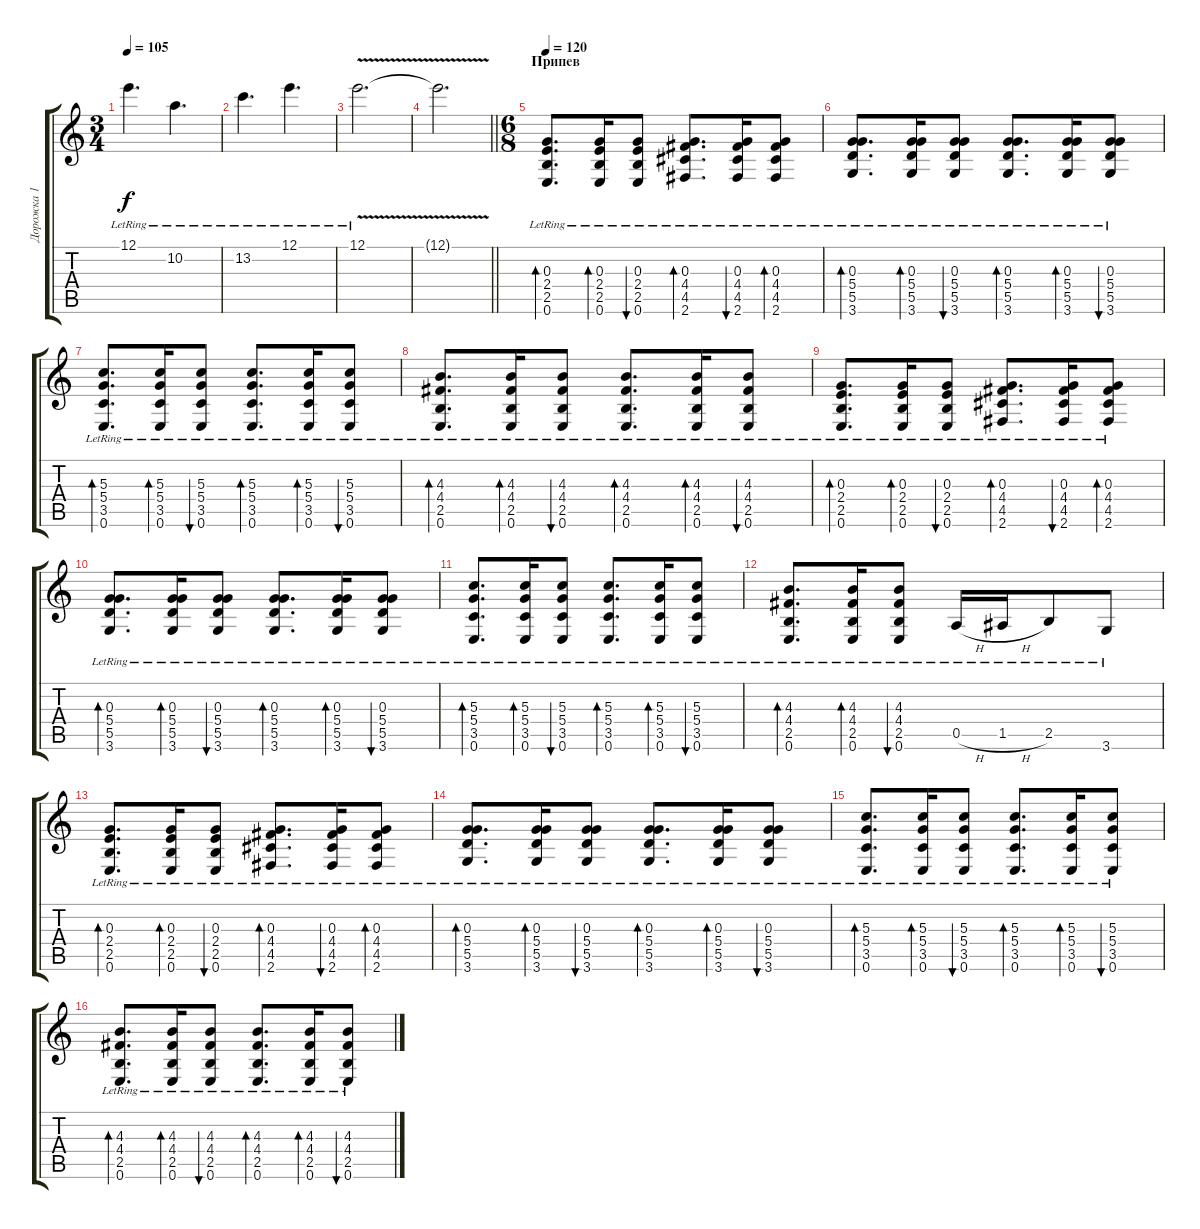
\track ("Дорожка 1" "Дорожка 1") {instrument acousticguitarsteel}
\staff {score tabs}
\tuning (E4 B3 G3 D3 A2 E2) {hide}
\ts (3 4)
\tempo 105
\clef g2
\ks c
12.1{lr}.4{d dy f} 10.2{lr}.4{d} |
13.2{lr}.4{d} 12.1{lr}.4{d} |
12.1{v lr}.2{d} |
\barLineRight lightlight
12.1{t}.2{d} |
\ts (6 8)
\section ("" "Припев")
\tempo 120
(0.3{lr} 2.4{lr} 2.5{lr} 0.6{lr}).8{d bd 60} (0.3{lr} 2.4{lr} 2.5{lr} 0.6{lr}).16{bd 60} (0.3{lr} 2.4{lr} 2.5{lr} 0.6{lr}).8{bu 60} (0.3{lr} 4.4{lr} 4.5{lr} 2.6{lr}).8{d bd 60} (0.3{lr} 4.4{lr} 4.5{lr} 2.6{lr}).16{bu 60} (0.3{lr} 4.4{lr} 4.5{lr} 2.6{lr}).8{bd 60} |
(0.3{lr} 5.4{lr} 5.5{lr} 3.6{lr}).8{d bd 60} (0.3{lr} 5.4{lr} 5.5{lr} 3.6{lr}).16{bd 60} (0.3{lr} 5.4{lr} 5.5{lr} 3.6{lr}).8{bu 60} (0.3{lr} 5.4{lr} 5.5{lr} 3.6{lr}).8{d bd 60} (0.3{lr} 5.4{lr} 5.5{lr} 3.6{lr}).16{bd 60} (0.3{lr} 5.4{lr} 5.5{lr} 3.6{lr}).8{bu 60} |
(5.3{lr} 5.4{lr} 3.5{lr} 0.6{lr}).8{d bd 60} (5.3{lr} 5.4{lr} 3.5{lr} 0.6{lr}).16{bd 60} (5.3{lr} 5.4{lr} 3.5{lr} 0.6{lr}).8{bu 60} (5.3{lr} 5.4{lr} 3.5{lr} 0.6{lr}).8{d bd 60} (5.3{lr} 5.4{lr} 3.5{lr} 0.6{lr}).16{bd 60} (5.3{lr} 5.4{lr} 3.5{lr} 0.6{lr}).8{bu 60} |
(4.3{lr} 4.4{lr} 2.5{lr} 0.6{lr}).8{d bd 60} (4.3{lr} 4.4{lr} 2.5{lr} 0.6{lr}).16{bd 60} (4.3{lr} 4.4{lr} 2.5{lr} 0.6{lr}).8{bu 60} (4.3{lr} 4.4{lr} 2.5{lr} 0.6{lr}).8{d bd 60} (4.3{lr} 4.4{lr} 2.5{lr} 0.6{lr}).16{bd 60} (4.3{lr} 4.4{lr} 2.5{lr} 0.6{lr}).8{bu 60} |
(0.3{lr} 2.4{lr} 2.5{lr} 0.6{lr}).8{d bd 60} (0.3{lr} 2.4{lr} 2.5{lr} 0.6{lr}).16{bd 60} (0.3{lr} 2.4{lr} 2.5{lr} 0.6{lr}).8{bu 60} (0.3{lr} 4.4{lr} 4.5{lr} 2.6{lr}).8{d bd 60} (0.3{lr} 4.4{lr} 4.5{lr} 2.6{lr}).16{bu 60} (0.3{lr} 4.4{lr} 4.5{lr} 2.6{lr}).8{bd 60} |
(0.3{lr} 5.4{lr} 5.5{lr} 3.6{lr}).8{d bd 60} (0.3{lr} 5.4{lr} 5.5{lr} 3.6{lr}).16{bd 60} (0.3{lr} 5.4{lr} 5.5{lr} 3.6{lr}).8{bu 60} (0.3{lr} 5.4{lr} 5.5{lr} 3.6{lr}).8{d bd 60} (0.3{lr} 5.4{lr} 5.5{lr} 3.6{lr}).16{bd 60} (0.3{lr} 5.4{lr} 5.5{lr} 3.6{lr}).8{bu 60} |
(5.3{lr} 5.4{lr} 3.5{lr} 0.6{lr}).8{d bd 60} (5.3{lr} 5.4{lr} 3.5{lr} 0.6{lr}).16{bd 60} (5.3{lr} 5.4{lr} 3.5{lr} 0.6{lr}).8{bu 60} (5.3{lr} 5.4{lr} 3.5{lr} 0.6{lr}).8{d bd 60} (5.3{lr} 5.4{lr} 3.5{lr} 0.6{lr}).16{bd 60} (5.3{lr} 5.4{lr} 3.5{lr} 0.6{lr}).8{bu 60} |
(4.3{lr} 4.4{lr} 2.5{lr} 0.6{lr}).8{d bd 60} (4.3{lr} 4.4{lr} 2.5{lr} 0.6{lr}).16{bd 60} (4.3{lr} 4.4{lr} 2.5{lr} 0.6{lr}).8{bu 60} 0.5{h lr}.16 1.5{h lr}.16 2.5{lr}.8 3.6{lr}.8 |
(0.3{lr} 2.4{lr} 2.5{lr} 0.6{lr}).8{d bd 60} (0.3{lr} 2.4{lr} 2.5{lr} 0.6{lr}).16{bd 60} (0.3{lr} 2.4{lr} 2.5{lr} 0.6{lr}).8{bu 60} (0.3{lr} 4.4{lr} 4.5{lr} 2.6{lr}).8{d bd 60} (0.3{lr} 4.4{lr} 4.5{lr} 2.6{lr}).16{bu 60} (0.3{lr} 4.4{lr} 4.5{lr} 2.6{lr}).8{bd 60} |
(0.3{lr} 5.4{lr} 5.5{lr} 3.6{lr}).8{d bd 60} (0.3{lr} 5.4{lr} 5.5{lr} 3.6{lr}).16{bd 60} (0.3{lr} 5.4{lr} 5.5{lr} 3.6{lr}).8{bu 60} (0.3{lr} 5.4{lr} 5.5{lr} 3.6{lr}).8{d bd 60} (0.3{lr} 5.4{lr} 5.5{lr} 3.6{lr}).16{bd 60} (0.3{lr} 5.4{lr} 5.5{lr} 3.6{lr}).8{bu 60} |
(5.3{lr} 5.4{lr} 3.5{lr} 0.6{lr}).8{d bd 60} (5.3{lr} 5.4{lr} 3.5{lr} 0.6{lr}).16{bd 60} (5.3{lr} 5.4{lr} 3.5{lr} 0.6{lr}).8{bu 60} (5.3{lr} 5.4{lr} 3.5{lr} 0.6{lr}).8{d bd 60} (5.3{lr} 5.4{lr} 3.5{lr} 0.6{lr}).16{bd 60} (5.3{lr} 5.4{lr} 3.5{lr} 0.6{lr}).8{bu 60} |
(4.3{lr} 4.4{lr} 2.5{lr} 0.6{lr}).8{d bd 60} (4.3{lr} 4.4{lr} 2.5{lr} 0.6{lr}).16{bd 60} (4.3{lr} 4.4{lr} 2.5{lr} 0.6{lr}).8{bu 60} (4.3{lr} 4.4{lr} 2.5{lr} 0.6{lr}).8{d bd 60} (4.3{lr} 4.4{lr} 2.5{lr} 0.6{lr}).16{bd 60} (4.3{lr} 4.4{lr} 2.5{lr} 0.6{lr}).8{bu 60}
